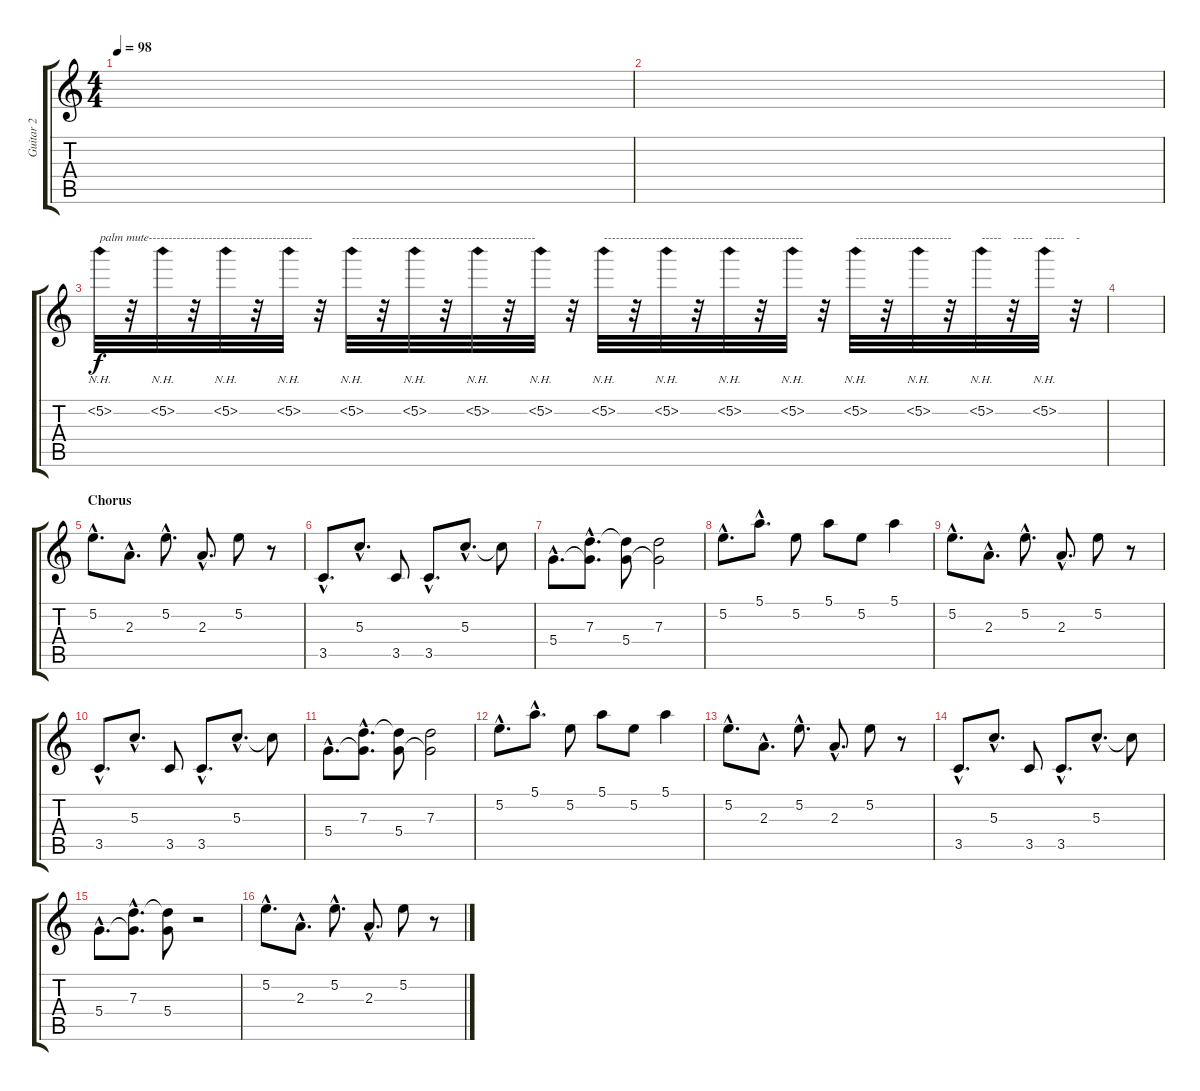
\track ("Guitar 2" "Guitar 2") {instrument overdrivenguitar}
\staff {score tabs}
\tuning (E4 B3 G3 D3 A2 E2) {hide}
\ts (4 4)
\tempo 98
\clef g2
\ks c
|
|
5.2{nh}.32{txt "palm mute-----------------------------------------" dy f volume 9} r.32 5.2{nh}.32 r.32 5.2{nh}.32 r.32 5.2{nh}.32 r.32 5.2{nh}.32{txt "----------------------------------------------"} r.32 5.2{nh}.32 r.32 5.2{nh}.32 r.32 5.2{nh}.32 r.32 5.2{nh}.32{txt "--------------------------------------------------"} r.32 5.2{nh}.32 r.32 5.2{nh}.32 r.32 5.2{nh}.32 r.32 5.2{nh}.32{txt "------------------------"} r.32 5.2{nh}.32 r.32 5.2{nh}.32{txt "-----"} r.32{txt "-----"} 5.2{nh}.32{txt "-----"} r.32{txt "-"} |
|
\section ("" "Chorus")
5.2{hac}.8{d volume 7} 2.3{hac}.8{d} 5.2{hac}.8{d} 2.3{hac}.8{d} 5.2.8 r.8 |
3.5{hac}.8{d volume 7} 5.3{hac}.8{d} 3.5.8 3.5{hac}.8{d} 5.3{hac}.8{d} 5.3{t}.8 |
5.4{hac}.8{d volume 7} (7.3{hac} 5.4{hac t}).8{d} (7.3{t} 5.4).8 (7.3 5.4{t}).2 |
5.2{hac}.8{d volume 7} 5.1{hac}.8{d} 5.2.8 5.1.8 5.2.8 5.1.4 |
5.2{hac}.8{d volume 7} 2.3{hac}.8{d} 5.2{hac}.8{d} 2.3{hac}.8{d} 5.2.8 r.8 |
3.5{hac}.8{d volume 7} 5.3{hac}.8{d} 3.5.8 3.5{hac}.8{d} 5.3{hac}.8{d} 5.3{t}.8 |
5.4{hac}.8{d volume 7} (7.3{hac} 5.4{hac t}).8{d} (7.3{t} 5.4).8 (7.3 5.4{t}).2 |
5.2{hac}.8{d volume 7} 5.1{hac}.8{d} 5.2.8 5.1.8 5.2.8 5.1.4 |
5.2{hac}.8{d volume 7} 2.3{hac}.8{d} 5.2{hac}.8{d} 2.3{hac}.8{d} 5.2.8 r.8 |
3.5{hac}.8{d volume 7} 5.3{hac}.8{d} 3.5.8 3.5{hac}.8{d} 5.3{hac}.8{d} 5.3{t}.8 |
5.4{hac}.8{d volume 7} (7.3{hac} 5.4{hac t}).8{d} (7.3{t} 5.4).8 r.2 |
5.2{hac}.8{d volume 7} 2.3{hac}.8{d} 5.2{hac}.8{d} 2.3{hac}.8{d} 5.2.8 r.8
